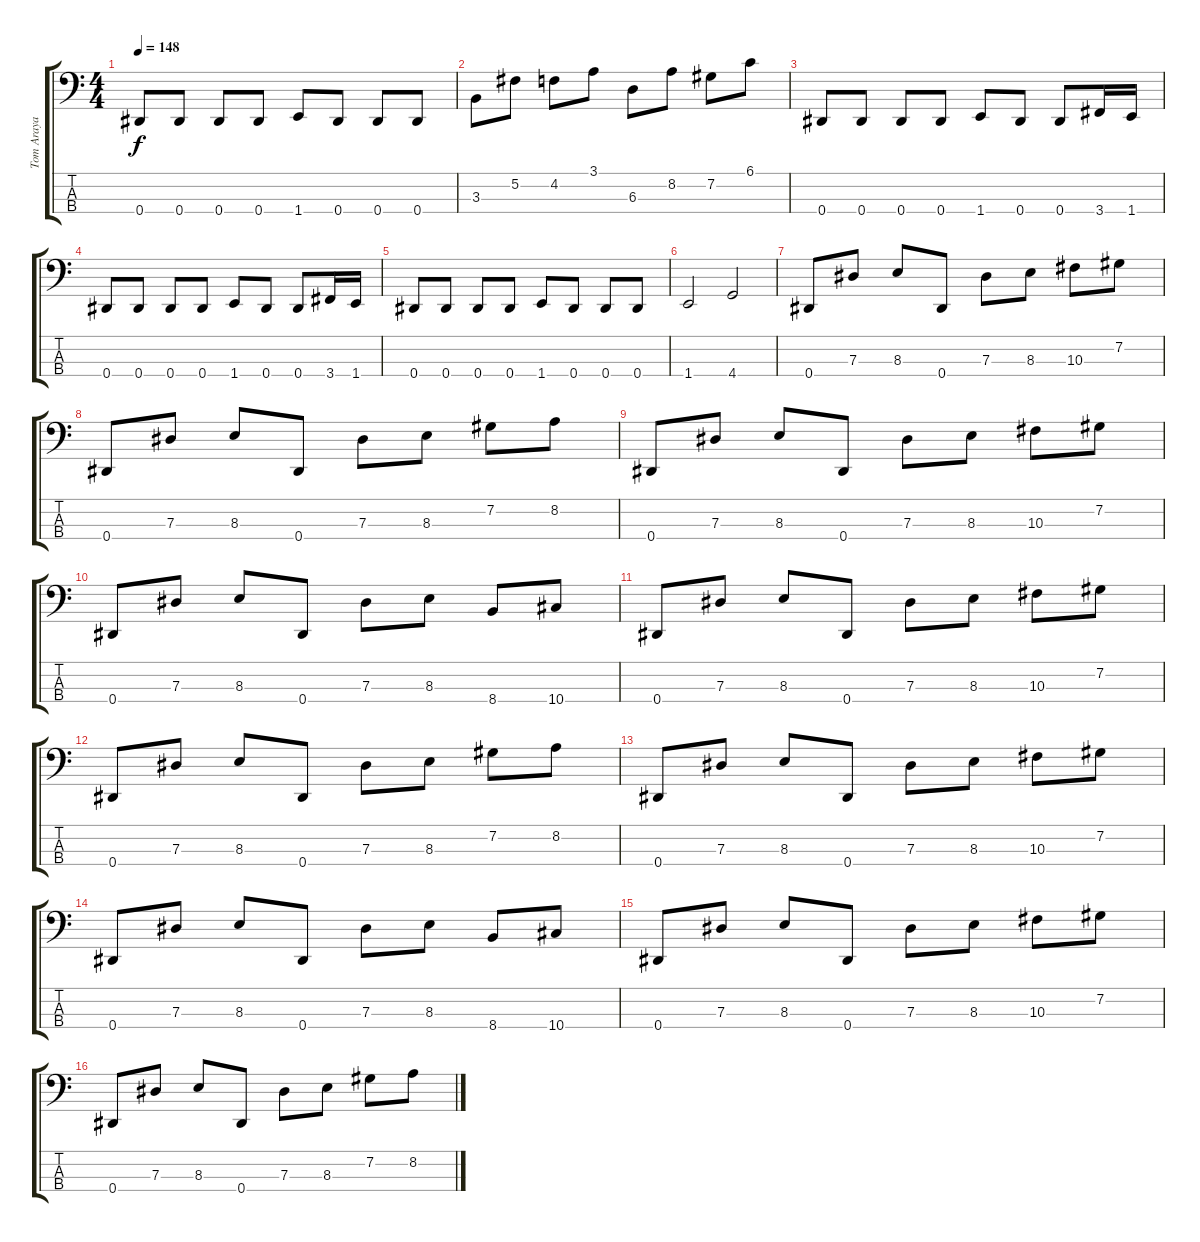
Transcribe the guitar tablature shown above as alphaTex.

\track ("Tom Araya (Bass)" "Tom Araya ") {instrument electricbassfinger}
\staff {score tabs}
\tuning (Gb2 Db2 Ab1 Eb1) {hide}
\ts (4 4)
\tempo 148
\clef f4
\ks c
0.4.8{dy f} 0.4.8 0.4.8 0.4.8 1.4.8 0.4.8 0.4.8 0.4.8 |
3.3.8 5.2.8 4.2.8 3.1.8 6.3.8 8.2.8 7.2.8 6.1.8 |
0.4.8 0.4.8 0.4.8 0.4.8 1.4.8 0.4.8 0.4.8 3.4.16 1.4.16 |
0.4.8 0.4.8 0.4.8 0.4.8 1.4.8 0.4.8 0.4.8 3.4.16 1.4.16 |
0.4.8 0.4.8 0.4.8 0.4.8 1.4.8 0.4.8 0.4.8 0.4.8 |
1.4.2 4.4.2 |
0.4.8 7.3.8 8.3.8 0.4.8 7.3.8 8.3.8 10.3.8 7.2.8 |
0.4.8 7.3.8 8.3.8 0.4.8 7.3.8 8.3.8 7.2.8 8.2.8 |
0.4.8 7.3.8 8.3.8 0.4.8 7.3.8 8.3.8 10.3.8 7.2.8 |
0.4.8 7.3.8 8.3.8 0.4.8 7.3.8 8.3.8 8.4.8 10.4.8 |
0.4.8 7.3.8 8.3.8 0.4.8 7.3.8 8.3.8 10.3.8 7.2.8 |
0.4.8 7.3.8 8.3.8 0.4.8 7.3.8 8.3.8 7.2.8 8.2.8 |
0.4.8 7.3.8 8.3.8 0.4.8 7.3.8 8.3.8 10.3.8 7.2.8 |
0.4.8 7.3.8 8.3.8 0.4.8 7.3.8 8.3.8 8.4.8 10.4.8 |
0.4.8 7.3.8 8.3.8 0.4.8 7.3.8 8.3.8 10.3.8 7.2.8 |
0.4.8 7.3.8 8.3.8 0.4.8 7.3.8 8.3.8 7.2.8 8.2.8
